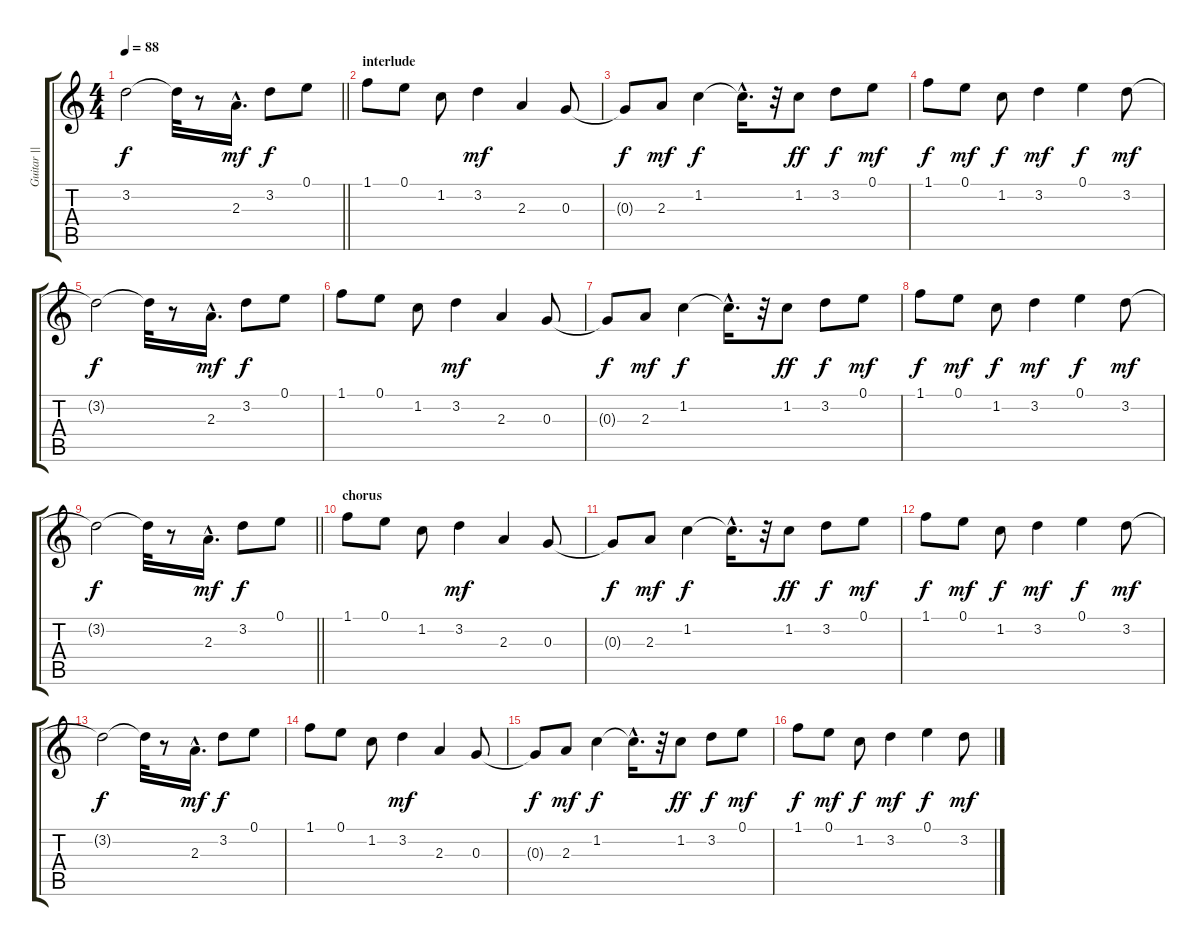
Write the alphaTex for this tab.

\track ("Guitar || (nylon)" "Guitar || ") {instrument acousticguitarnylon}
\staff {score tabs}
\tuning (E4 B3 G3 D3 A2 E2) {hide}
\ts (4 4)
\tempo 88
\clef g2
\barLineRight lightlight
\ks c
3.2{t}.2{dy f} 3.2{t}.32 r.8 2.3{hac}.16{d dy mf} 3.2.8{dy f} 0.1.8 |
\section ("" "interlude")
1.1.8 0.1.8 1.2.8 3.2.4{dy mf} 2.3.4 0.3.8 |
0.3{t}.8{dy f} 2.3.8{dy mf} 1.2.4{dy f} 1.2{hac t}.16{d} r.32 1.2.8{dy ff} 3.2.8{dy f} 0.1.8{dy mf} |
1.1.8{dy f} 0.1.8{dy mf} 1.2.8{dy f} 3.2.4{dy mf} 0.1.4{dy f} 3.2.8{dy mf} |
3.2{t}.2{dy f} 3.2{t}.32 r.8 2.3{hac}.16{d dy mf} 3.2.8{dy f} 0.1.8 |
1.1.8 0.1.8 1.2.8 3.2.4{dy mf} 2.3.4 0.3.8 |
0.3{t}.8{dy f} 2.3.8{dy mf} 1.2.4{dy f} 1.2{hac t}.16{d} r.32 1.2.8{dy ff} 3.2.8{dy f} 0.1.8{dy mf} |
1.1.8{dy f} 0.1.8{dy mf} 1.2.8{dy f} 3.2.4{dy mf} 0.1.4{dy f} 3.2.8{dy mf} |
\barLineRight lightlight
3.2{t}.2{dy f} 3.2{t}.32 r.8 2.3{hac}.16{d dy mf} 3.2.8{dy f} 0.1.8 |
\section ("" "chorus")
1.1.8 0.1.8 1.2.8 3.2.4{dy mf} 2.3.4 0.3.8 |
0.3{t}.8{dy f} 2.3.8{dy mf} 1.2.4{dy f} 1.2{hac t}.16{d} r.32 1.2.8{dy ff} 3.2.8{dy f} 0.1.8{dy mf} |
1.1.8{dy f} 0.1.8{dy mf} 1.2.8{dy f} 3.2.4{dy mf} 0.1.4{dy f} 3.2.8{dy mf} |
3.2{t}.2{dy f} 3.2{t}.32 r.8 2.3{hac}.16{d dy mf} 3.2.8{dy f} 0.1.8 |
1.1.8 0.1.8 1.2.8 3.2.4{dy mf} 2.3.4 0.3.8 |
0.3{t}.8{dy f} 2.3.8{dy mf} 1.2.4{dy f} 1.2{hac t}.16{d} r.32 1.2.8{dy ff} 3.2.8{dy f} 0.1.8{dy mf} |
1.1.8{dy f} 0.1.8{dy mf} 1.2.8{dy f} 3.2.4{dy mf} 0.1.4{dy f} 3.2.8{dy mf}
